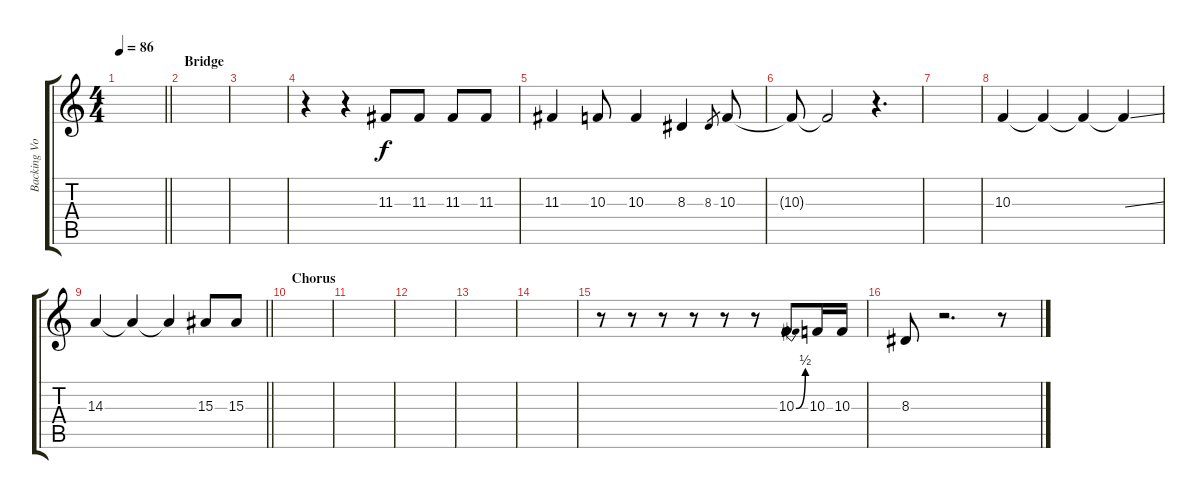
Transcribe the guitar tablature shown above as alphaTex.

\track ("Backing Vocals" "Backing Vo") {instrument tuba}
\staff {score tabs}
\tuning (E4 B3 G3 D3 A2 E2) {hide}
\ts (4 4)
\tempo 86
\clef g2
\barLineRight lightlight
\ks c
|
\section ("" "Bridge")
|
|
r.4 r.4 11.3.8 11.3.8 11.3.8 11.3.8 |
11.3.4 10.3.8 10.3.4 8.3.4 8.3.8{gr} 10.3.8 |
10.3{t}.8{volume 6} 10.3{t}.2 r.4{d} |
|
10.3.4{volume 13} 10.3{t}.4 10.3{t}.4 10.3{ss t}.4 |
\barLineRight lightlight
14.3.4 14.3{t}.4 14.3{t}.4 15.3.8 15.3.8 |
\section ("" "Chorus")
|
|
|
|
|
r.8 r.8 r.8 r.8 r.8 r.8 10.3{be (bend 0 0 60 2)}.8 10.3.16 10.3.16 |
8.3.8 r.2{d} r.8
